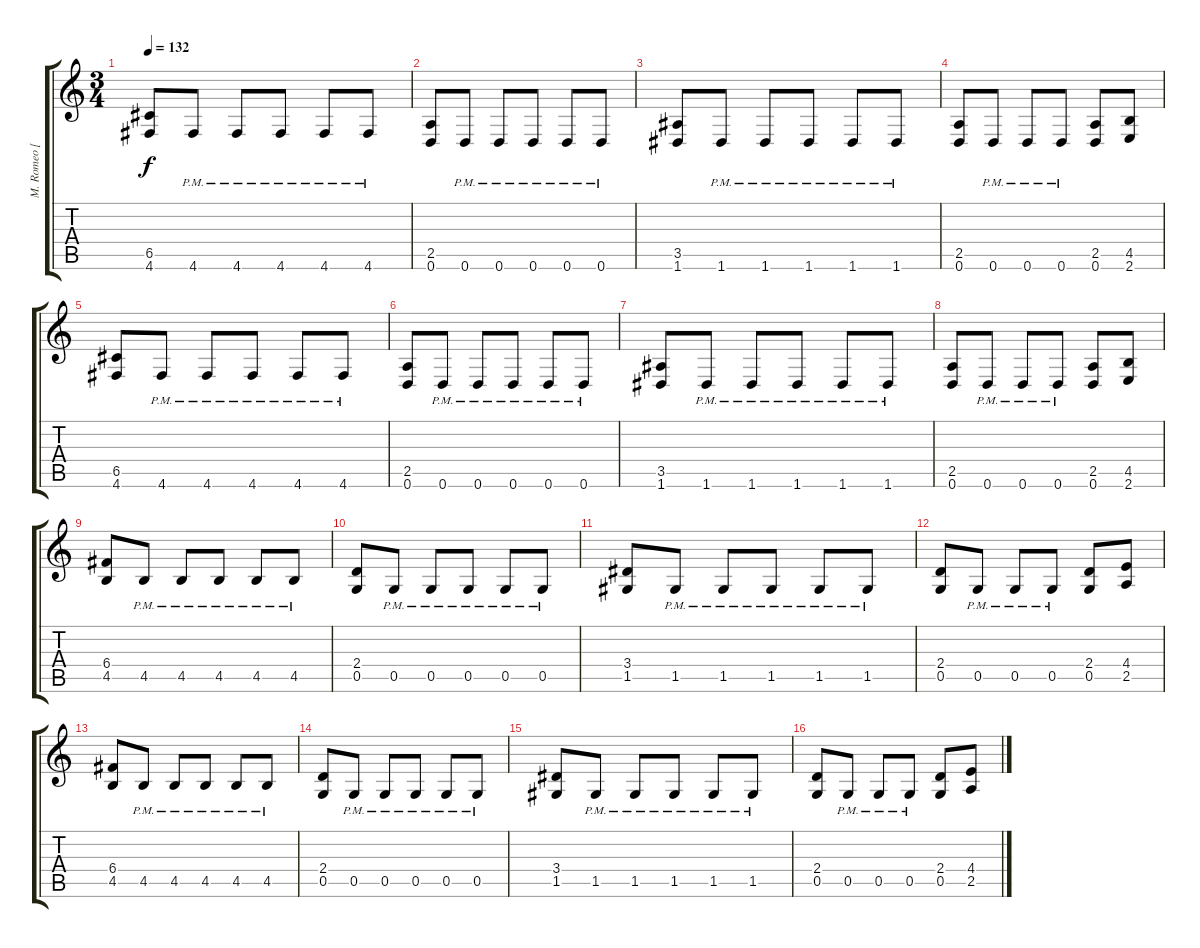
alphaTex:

\track ("M. Romeo [Rhytim Guitar]" "M. Romeo [") {instrument distortionguitar}
\staff {score tabs}
\tuning (D4 A3 F3 C3 G2 D2) {hide}
\ts (3 4)
\tempo 132
\clef g2
\ks c
(6.5 4.6).8{dy f} 4.6{pm}.8 4.6{pm}.8 4.6{pm}.8 4.6{pm}.8 4.6{pm}.8 |
(2.5 0.6).8 0.6{pm}.8 0.6{pm}.8 0.6{pm}.8 0.6{pm}.8 0.6{pm}.8 |
(3.5 1.6).8 1.6{pm}.8 1.6{pm}.8 1.6{pm}.8 1.6{pm}.8 1.6{pm}.8 |
(2.5 0.6).8 0.6{pm}.8 0.6{pm}.8 0.6{pm}.8 (2.5 0.6).8 (4.5 2.6).8 |
(6.5 4.6).8 4.6{pm}.8 4.6{pm}.8 4.6{pm}.8 4.6{pm}.8 4.6{pm}.8 |
(2.5 0.6).8 0.6{pm}.8 0.6{pm}.8 0.6{pm}.8 0.6{pm}.8 0.6{pm}.8 |
(3.5 1.6).8 1.6{pm}.8 1.6{pm}.8 1.6{pm}.8 1.6{pm}.8 1.6{pm}.8 |
(2.5 0.6).8 0.6{pm}.8 0.6{pm}.8 0.6{pm}.8 (2.5 0.6).8 (4.5 2.6).8 |
(6.4 4.5).8 4.5{pm}.8 4.5{pm}.8 4.5{pm}.8 4.5{pm}.8 4.5{pm}.8 |
(2.4 0.5).8 0.5{pm}.8 0.5{pm}.8 0.5{pm}.8 0.5{pm}.8 0.5{pm}.8 |
(3.4 1.5).8 1.5{pm}.8 1.5{pm}.8 1.5{pm}.8 1.5{pm}.8 1.5{pm}.8 |
(2.4 0.5).8 0.5{pm}.8 0.5{pm}.8 0.5{pm}.8 (2.4 0.5).8 (4.4 2.5).8 |
(6.4 4.5).8 4.5{pm}.8 4.5{pm}.8 4.5{pm}.8 4.5{pm}.8 4.5{pm}.8 |
(2.4 0.5).8 0.5{pm}.8 0.5{pm}.8 0.5{pm}.8 0.5{pm}.8 0.5{pm}.8 |
(3.4 1.5).8 1.5{pm}.8 1.5{pm}.8 1.5{pm}.8 1.5{pm}.8 1.5{pm}.8 |
(2.4 0.5).8 0.5{pm}.8 0.5{pm}.8 0.5{pm}.8 (2.4 0.5).8 (4.4 2.5).8
